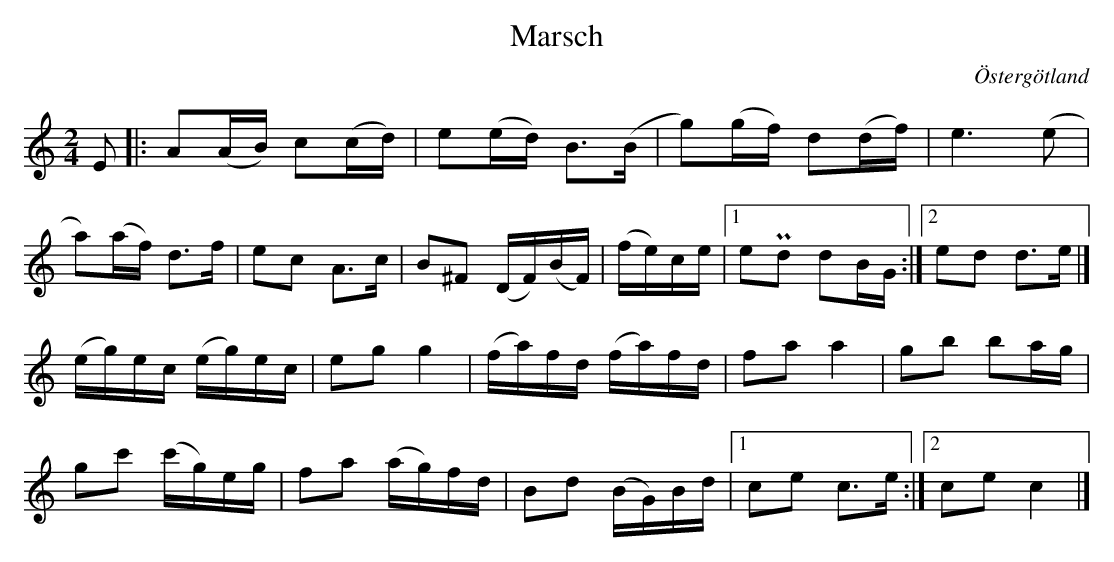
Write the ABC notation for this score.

X:1
T:Marsch
O:Östergötland
M: 2/4
L: 1/16
K: Am
E2 |: A2(AB) c2(cd) | e2(ed) B3(B | g2)(gf) d2(df) | e6 (e2 |
a2)(af) d3f | e2c2 A3c | B2^F2 (DF)(BF) |(fe)ce |1 e2Pd2 d2BG :|2 e2d2 d2>e2 |]
(eg)ec (eg)ec | e2g2 g4 | (fa)fd (fa)fd | f2a2 a4 | g2b2 b2ag |
g2c'2 (c'g)eg | f2a2 (ag)fd | B2d2 (BG)Bd |1 c2e2 c2>e2 :|2 c2e2 c4 |]
